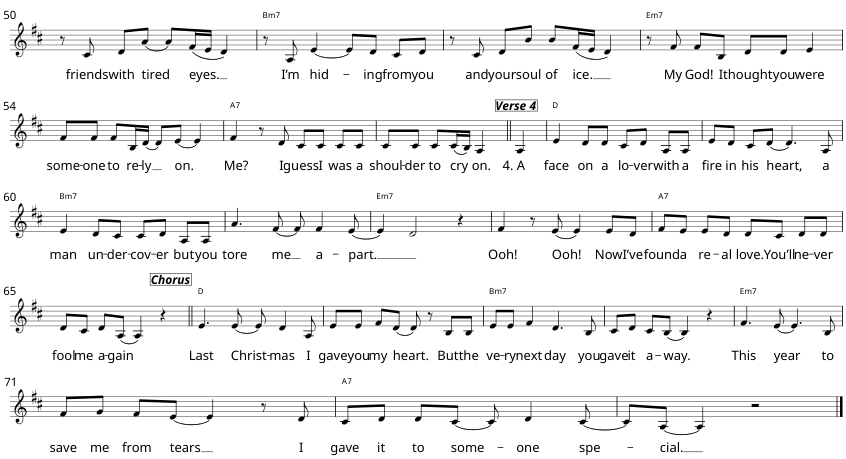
**kern	**text	**harte
*part1	*part1	*part1
*staff1	*staff1	*
!!LO:PB:g=z
*clefG2	*	*
*k[f#c#]	*	*
*D:	*	*
*M4/4	*	*
=50	=50	=50
8r	.	.
!	!LO:LY:b	!
8c#/	friends	.
!	!LO:LY:b	!
8d/L	with	.
!	!LO:LY:b	!
[8a/J	tired	.
8a/L]	.	.
!	!LO:LY:b	!
(16f#/L	eyes.	.
16e/JJ	.	.
4d/)	.	.
=51	=51	=51
!	!	!LO:H:kt=m7
8r	.	B:min7
!	!LO:LY:b	!
8A/	I’m	.
!	!LO:LY:b	!
[4e/	hid-	.
8e/L]	.	.
!	!LO:LY:b	!
8d/J	-ing	.
!	!LO:LY:b	!
8c#/L	from	.
!	!LO:LY:b	!
8d/J	you	.
=52	=52	=52
8r	.	.
!	!LO:LY:b	!
8c#/	and	.
!	!LO:LY:b	!
8d/L	your	.
!	!LO:LY:b	!
8b/J	soul	.
!	!LO:LY:b	!
8b/L	of	.
!	!LO:LY:b	!
(16f#/L	ice.	.
16e/JJ	.	.
4d/)	.	.
=53	=53	=53
!	!	!LO:H:kt=m7
8r	.	E:min7
!	!LO:LY:b	!
8f#/	My	.
!	!LO:LY:b	!
8f#/L	God!	.
!	!LO:LY:b	!
8B/J	I	.
!	!LO:LY:b	!
8d/L	thought	.
!	!LO:LY:b	!
8d/J	you	.
!	!LO:LY:b	!
4e/	were	.
!!LO:LB:g=z
=54	=54	=54
!	!LO:LY:b	!
8f#/L	some-	.
!	!LO:LY:b	!
8f#/J	-one	.
!	!LO:LY:b	!
8f#/L	to	.
!	!LO:LY:b	!
16B/L	re-	.
!	!LO:LY:b	!
[16d/JJ	-ly	.
8d/L]	.	.
!	!LO:LY:b	!
[8e/J	on.	.
4e/]	.	.
=55	=55	=55
!	!LO:LY:b	!LO:H:kt=7
4f#/	Me?	A:7
8r	.	.
!	!LO:LY:b	!
8d/	I	.
!	!LO:LY:b	!
8c#/L	guess	.
!	!LO:LY:b	!
8c#/J	I	.
!	!LO:LY:b	!
8c#/L	was	.
!	!LO:LY:b	!
8c#/J	a	.
=56	=56	=56
!	!LO:LY:b	!
8c#/L	shoul-	.
!	!LO:LY:b	!
8c#/J	-der	.
!	!LO:LY:b	!
8c#/L	to	.
!	!LO:LY:b	!
(16c#/L	cry	.
16B/JJ)	.	.
!	!LO:LY:b	!
4A/	on.	.
=57||	=57||	=57||
!LO:TX:a:Bi:t=Verse 4	!	!
!	!LO:LY:b	!
4A/	4. A	.
=58	=58	=58
!	!LO:LY:b	!
4e/	face	D:maj
!	!LO:LY:b	!
8d/L	on	.
!	!LO:LY:b	!
8d/J	a	.
!	!LO:LY:b	!
8c#/L	lo-	.
!	!LO:LY:b	!
8d/J	-ver	.
!	!LO:LY:b	!
8A/L	with	.
!	!LO:LY:b	!
8A/J	a	.
=59	=59	=59
!	!LO:LY:b	!
8e/L	fire	.
!	!LO:LY:b	!
8d/J	in	.
!	!LO:LY:b	!
8c#/L	his	.
!	!LO:LY:b	!
[8d/J	heart,	.
4.d/]	.	.
!	!LO:LY:b	!
8A/	a	.
!!LO:LB:g=z
=60	=60	=60
!	!LO:LY:b	!LO:H:kt=m7
4e/	man	B:min7
!	!LO:LY:b	!
8d/L	un-	.
!	!LO:LY:b	!
8c#/J	-der-	.
!	!LO:LY:b	!
8c#/L	-cov-	.
!	!LO:LY:b	!
8d/J	-er	.
!	!LO:LY:b	!
8A/L	but	.
!	!LO:LY:b	!
8A/J	you	.
=61	=61	=61
!	!LO:LY:b	!
4.a/	tore	.
!	!LO:LY:b	!
[8f#/	-me	.
8f#/]	.	.
!	!LO:LY:b	!
4f#/	a-	.
!	!LO:LY:b	!
[8e/	-part.	.
=62	=62	=62
!	!	!LO:H:kt=m7
4e/]	.	E:min7
2d/	.	.
4r	.	.
=63	=63	=63
!	!LO:LY:b	!
4f#/	Ooh!	.
8r	.	.
!	!LO:LY:b	!
[8e/	Ooh!	.
4e/]	.	.
!	!LO:LY:b	!
8e/L	Now	.
!	!LO:LY:b	!
8d/J	I’ve	.
=64	=64	=64
!	!LO:LY:b	!LO:H:kt=7
8f#/L	found	A:7
!	!LO:LY:b	!
8e/J	a	.
!	!LO:LY:b	!
8e/L	re-	.
!	!LO:LY:b	!
8d/J	-al	.
!	!LO:LY:b	!
8d/L	love.	.
!	!LO:LY:b	!
8c#/J	You’ll	.
!	!LO:LY:b	!
8d/L	ne-	.
!	!LO:LY:b	!
8d/J	-ver	.
!!LO:LB:g=z
=65	=65	=65
!	!LO:LY:b	!
8d/L	fool	.
!	!LO:LY:b	!
8c#/J	me	.
!	!LO:LY:b	!
8d/L	a-	.
!	!LO:LY:b	!
(8A/J	-gain	.
4A/)	.	.
4r	.	.
=66||	=66||	=66||
!LO:TX:a:Bi:t=Chorus	!	!
!	!LO:LY:b	!
4.e/	Last	D:maj
!	!LO:LY:b	!
[8e/	Christ-	.
8e/]	.	.
!	!LO:LY:b	!
4d/	-mas	.
!	!LO:LY:b	!
8A/	I	.
=67	=67	=67
!	!LO:LY:b	!
8e/L	gave	.
!	!LO:LY:b	!
8e/J	you	.
!	!LO:LY:b	!
8f#/L	my	.
!	!LO:LY:b	!
[8d/J	heart.	.
8d/]	.	.
8r	.	.
!	!LO:LY:b	!
8B/L	But	.
!	!LO:LY:b	!
8B/J	the	.
=68	=68	=68
!	!LO:LY:b	!LO:H:kt=m7
8e/L	ve-	B:min7
!	!LO:LY:b	!
8e/J	-ry	.
!	!LO:LY:b	!
4f#/	next	.
!	!LO:LY:b	!
4.d/	day	.
!	!LO:LY:b	!
8B/	you	.
=69	=69	=69
!	!LO:LY:b	!
8c#/L	gave	.
!	!LO:LY:b	!
8d/J	it	.
!	!LO:LY:b	!
8c#/L	a-	.
!	!LO:LY:b	!
[8B/J	-way.	.
4B/]	.	.
4r	.	.
=70	=70	=70
!	!LO:LY:b	!LO:H:kt=m7
4.f#/	This	E:min7
!	!LO:LY:b	!
[8e/	year	.
4.e/]	.	.
!	!LO:LY:b	!
8B/	to	.
!!LO:LB:g=z
=71	=71	=71
!	!LO:LY:b	!
8f#/L	save	.
!	!LO:LY:b	!
8g/J	me	.
!	!LO:LY:b	!
8f#/L	from	.
!	!LO:LY:b	!
[8e/J	tears	.
4e/]	.	.
8r	.	.
!	!LO:LY:b	!
8d/	I	.
=72	=72	=72
!	!LO:LY:b	!LO:H:kt=7
8c#/L	gave	A:7
!	!LO:LY:b	!
8d/J	it	.
!	!LO:LY:b	!
8d/L	to	.
!	!LO:LY:b	!
[8c#/J	some-	.
8c#/]	.	.
!	!LO:LY:b	!
4d/	-one	.
!	!LO:LY:b	!
[8c#/	spe-	.
=73	=73	=73
8c#/L]	.	.
!	!LO:LY:b	!
[8A/J	-cial.	.
4A/]	.	.
2r	.	.
==	==	==
*-	*-	*-
